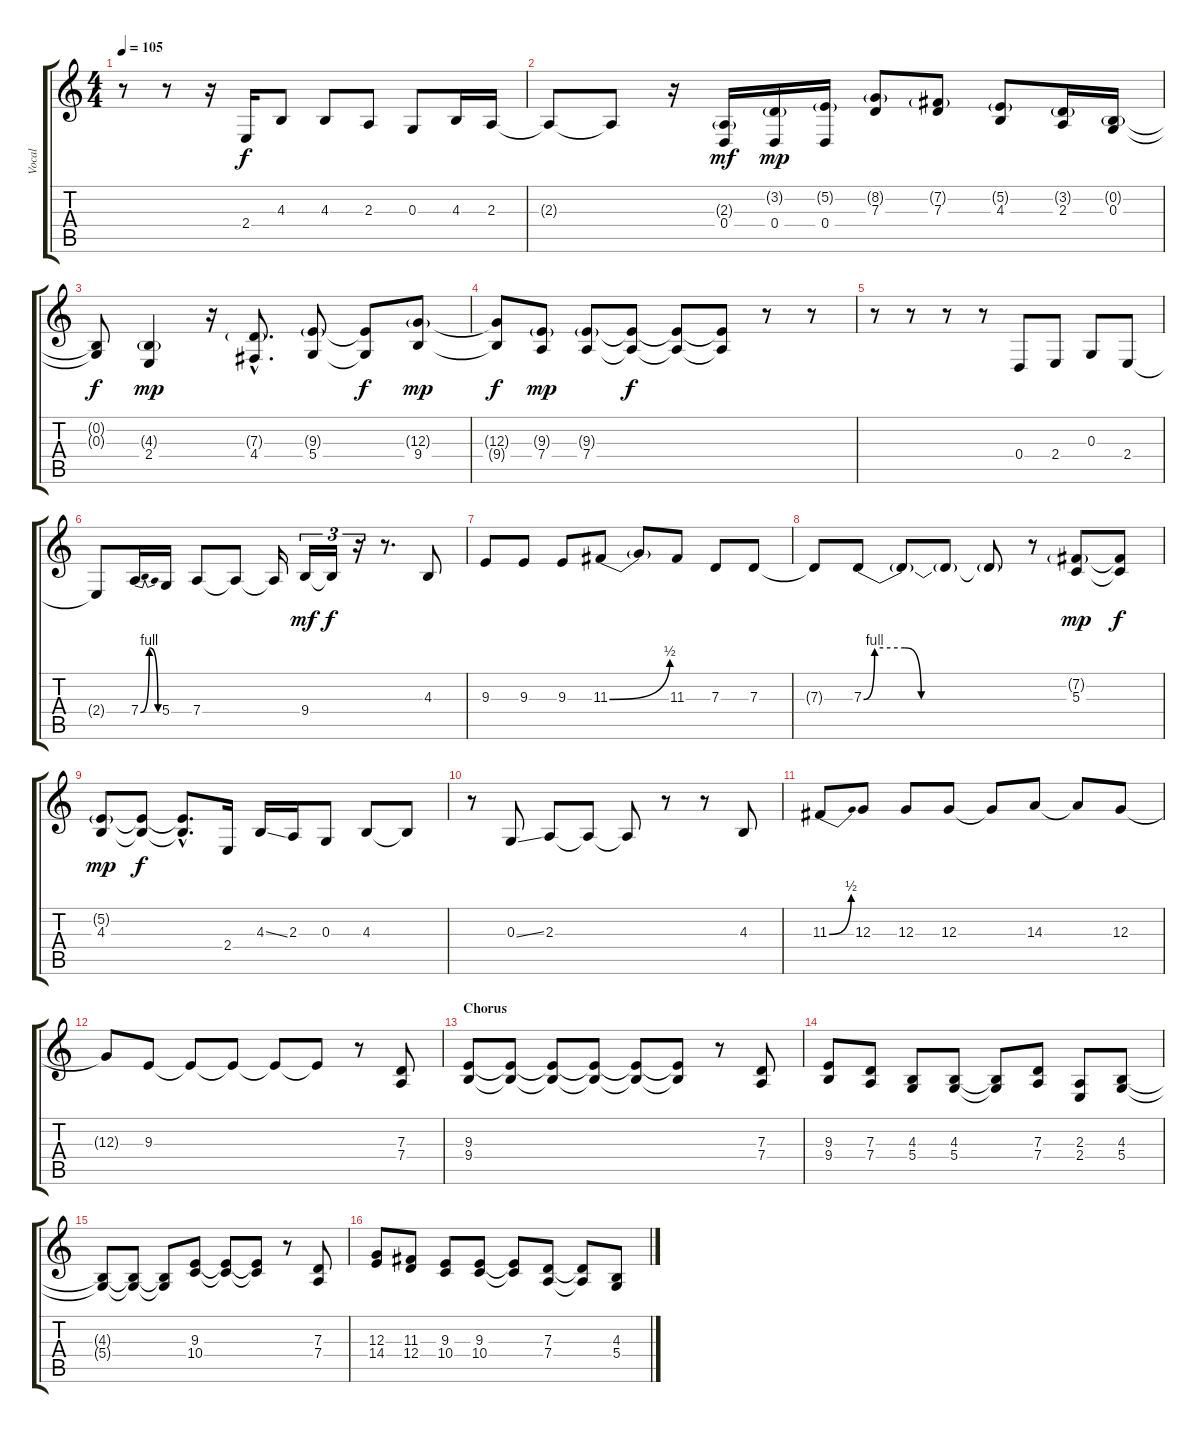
\track ("Vocal" "Vocal") {instrument oboe}
\staff {score tabs}
\tuning (E4 B3 G3 D3 A2 E2) {hide}
\ts (4 4)
\tempo 105
\clef g2
\ks c
r.8{dy f} r.8 r.16 2.4.16 4.3.8 4.3.8 2.3.8 0.3.8 4.3.16 2.3.16 |
2.3{t}.8 2.3{t}.8 r.16 (2.3{g} 0.4).16{dy mf} (3.2{g} 0.4).16{dy mp} (5.2{g} 0.4).16 (8.2{g} 7.3).8 (7.2{g} 7.3).8 (5.2{g} 4.3).8 (3.2{g} 2.3).16 (0.2{g} 0.3).16 |
(0.2{t} 0.3{t}).8{dy f} (4.3{g} 2.4).4{dy mp} r.16 (7.3{g hac} 4.4{hac}).8{d} (9.3{g} 5.4).8 (9.3{t} 5.4{t}).8{dy f} (12.3{g} 9.4).8{dy mp} |
(12.3{t} 9.4{t}).8{dy f} (9.3{g} 7.4).8{dy mp} (9.3{g} 7.4).8 (9.3{t} 7.4{t}).8{dy f} (9.3{t} 7.4{t}).8 (9.3{t} 7.4{t}).8 r.8 r.8 |
r.8 r.8 r.8 r.8 0.4.8 2.4.8 0.3.8 2.4.8 |
2.4{t}.8 7.4{be (bendrelease 0 0 30 4 30 4 60 0)}.16 5.4.16 7.4.8 7.4{t}.8 7.4{t}.16 9.4.16{tu (3 2) dy mf} 9.4{t}.16{tu (3 2) dy f} r.16{tu (3 2)} r.8{d} 4.3.8 |
9.3.8 9.3.8 9.3.8 11.3{be (bend 0 0 60 2)}.8 11.3{t}.8 11.3.8 7.3.8 7.3.8 |
7.3{t}.8 7.3{be (custom 0 0 4 4 15 4 21 0 45 0 60 0)}.8 7.3{t}.8 7.3{t}.8 7.3{t}.8 r.8 (7.2{g} 5.3).8{dy mp} (7.2{t} 5.3{t}).8{dy f} |
(5.2{g} 4.3).8{dy mp} (5.2{t} 4.3{t}).8{dy f} (5.2{hac t} 4.3{hac t}).8{d} 2.4.16 4.3{ss}.16 2.3.16 0.3.8 4.3.8 4.3{t}.8 |
r.8 0.3{ss}.8 2.3.8 2.3{t}.8 2.3{t}.8 r.8 r.8 4.3.8 |
11.3{be (bend 0 0 60 2)}.8 12.3.8 12.3.8 12.3.8 12.3{t}.8 14.3.8 14.3{t}.8 12.3.8 |
12.3{t}.8 9.3.8 9.3{t}.8 9.3{t}.8 9.3{t}.8 9.3{t}.8 r.8 (7.3 7.4).8 |
\section ("" "Chorus")
(9.3 9.4).8 (9.3{t} 9.4{t}).8 (9.3{t} 9.4{t}).8 (9.3{t} 9.4{t}).8 (9.3{t} 9.4{t}).8 (9.3{t} 9.4{t}).8 r.8 (7.3 7.4).8 |
(9.3 9.4).8 (7.3 7.4).8 (4.3 5.4).8 (4.3 5.4).8 (4.3{t} 5.4{t}).8 (7.3 7.4).8 (2.3 2.4).8 (4.3 5.4).8 |
(4.3{t} 5.4{t}).8 (4.3{t} 5.4{t}).8 (4.3{t} 5.4{t}).8 (9.3 10.4).8 (9.3{t} 10.4{t}).8 (9.3{t} 10.4{t}).8 r.8 (7.3 7.4).8 |
(12.3 14.4).8 (11.3 12.4).8 (9.3 10.4).8 (9.3 10.4).8 (9.3{t} 10.4{t}).8 (7.3 7.4).8 (7.3{t} 7.4{t}).8 (4.3 5.4).8
